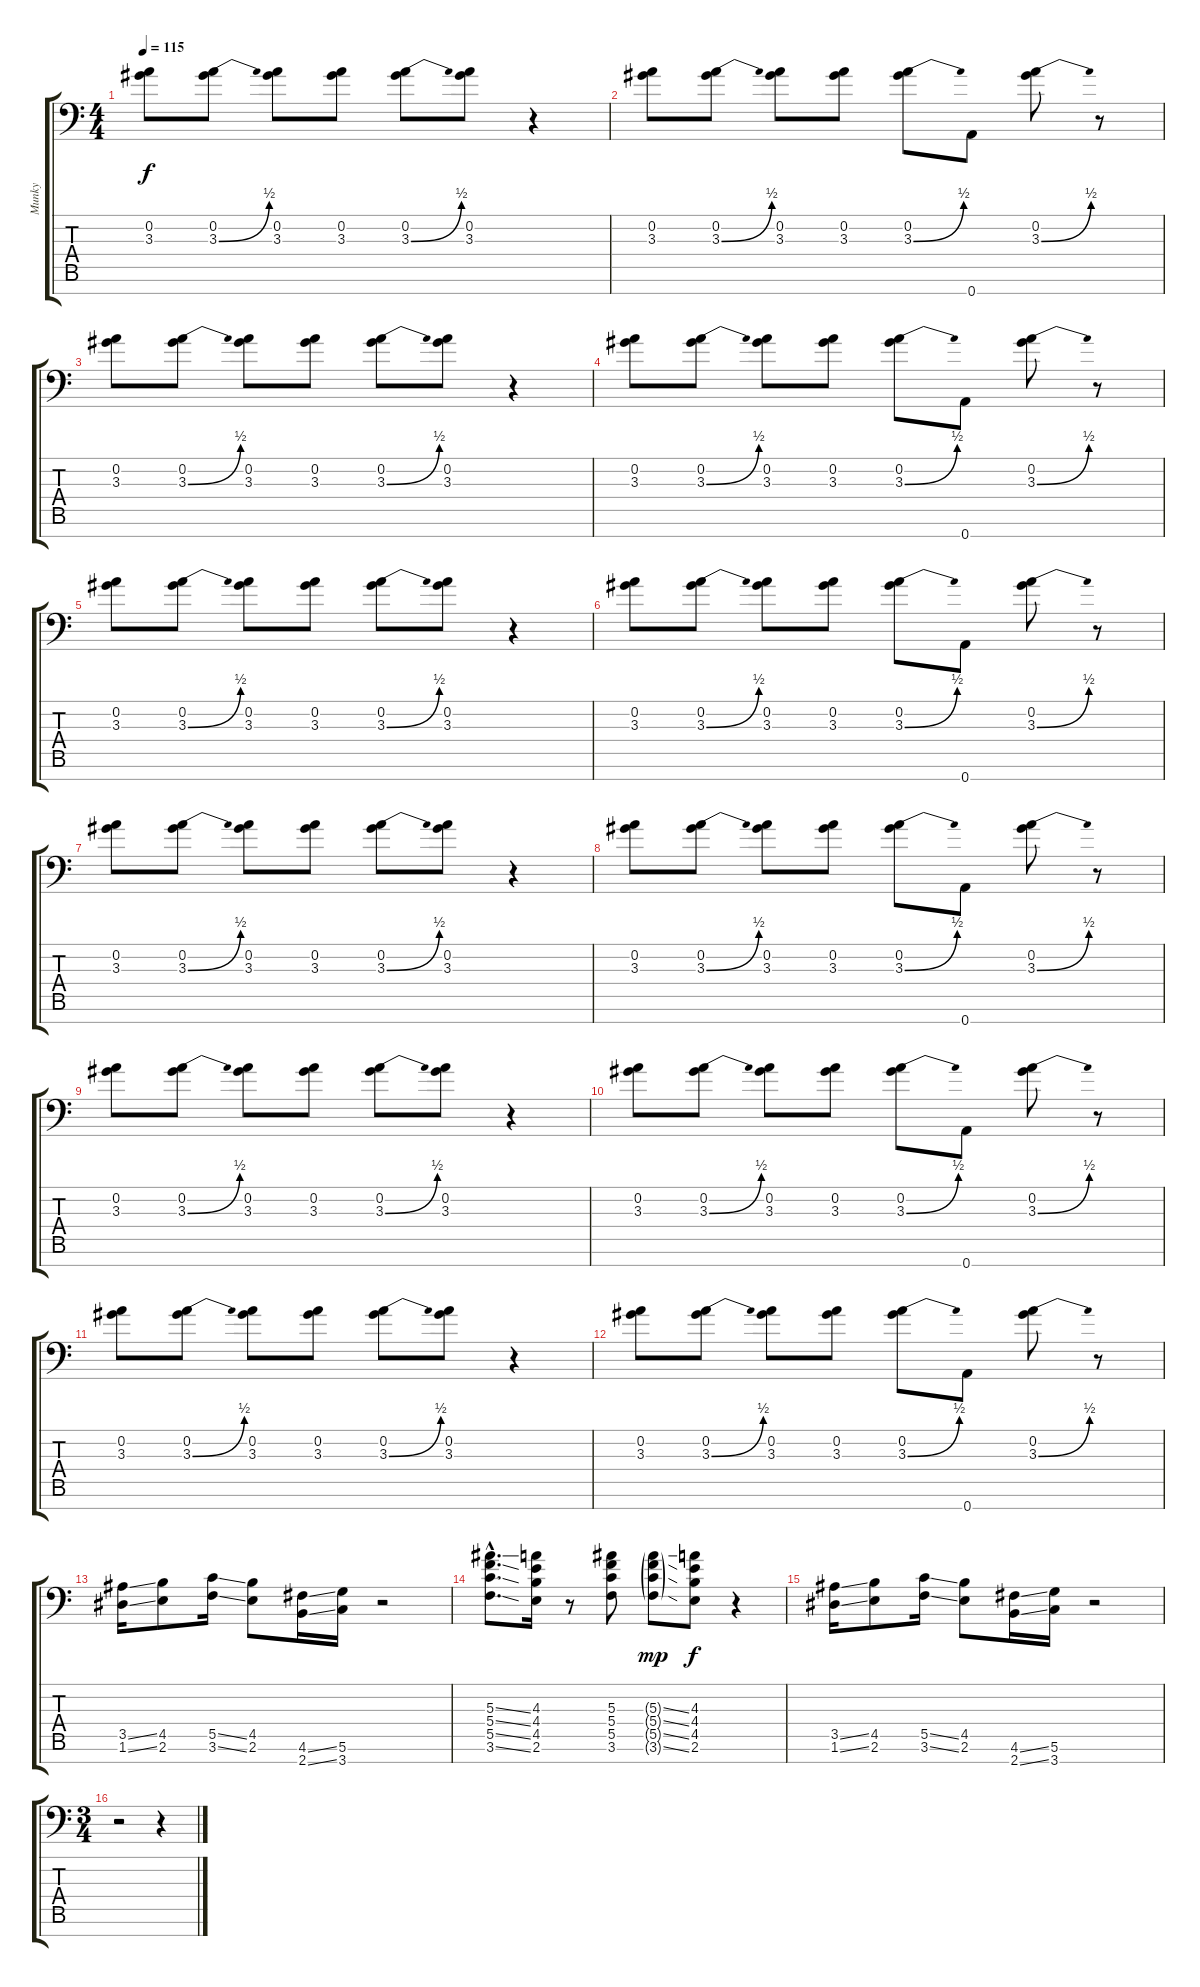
\track ("Munky" "Munky") {instrument distortionguitar}
\staff {score tabs}
\tuning (D4 A3 F3 C3 G2 D2 A1) {hide}
\ts (4 4)
\tempo 115
\clef f4
\ks c
(0.2 3.3).8{dy f instrument distortionguitar} (0.2 3.3{be (bend 0 0 60 2)}).8 (0.2 3.3).8 (0.2 3.3).8 (0.2 3.3{be (bend 0 0 60 2)}).8 (0.2 3.3).8 r.4 |
(0.2 3.3).8 (0.2 3.3{be (bend 0 0 60 2)}).8 (0.2 3.3).8 (0.2 3.3).8 (0.2 3.3{be (bend 0 0 60 2)}).8 0.7.8 (0.2 3.3{be (bend 0 0 60 2)}).8 r.8 |
(0.2 3.3).8 (0.2 3.3{be (bend 0 0 60 2)}).8 (0.2 3.3).8 (0.2 3.3).8 (0.2 3.3{be (bend 0 0 60 2)}).8 (0.2 3.3).8 r.4 |
(0.2 3.3).8 (0.2 3.3{be (bend 0 0 60 2)}).8 (0.2 3.3).8 (0.2 3.3).8 (0.2 3.3{be (bend 0 0 60 2)}).8 0.7.8 (0.2 3.3{be (bend 0 0 60 2)}).8 r.8 |
(0.2 3.3).8 (0.2 3.3{be (bend 0 0 60 2)}).8 (0.2 3.3).8 (0.2 3.3).8 (0.2 3.3{be (bend 0 0 60 2)}).8 (0.2 3.3).8 r.4 |
(0.2 3.3).8 (0.2 3.3{be (bend 0 0 60 2)}).8 (0.2 3.3).8 (0.2 3.3).8 (0.2 3.3{be (bend 0 0 60 2)}).8 0.7.8 (0.2 3.3{be (bend 0 0 60 2)}).8 r.8 |
(0.2 3.3).8 (0.2 3.3{be (bend 0 0 60 2)}).8 (0.2 3.3).8 (0.2 3.3).8 (0.2 3.3{be (bend 0 0 60 2)}).8 (0.2 3.3).8 r.4 |
(0.2 3.3).8 (0.2 3.3{be (bend 0 0 60 2)}).8 (0.2 3.3).8 (0.2 3.3).8 (0.2 3.3{be (bend 0 0 60 2)}).8 0.7.8 (0.2 3.3{be (bend 0 0 60 2)}).8 r.8 |
(0.2 3.3).8 (0.2 3.3{be (bend 0 0 60 2)}).8 (0.2 3.3).8 (0.2 3.3).8 (0.2 3.3{be (bend 0 0 60 2)}).8 (0.2 3.3).8 r.4 |
(0.2 3.3).8 (0.2 3.3{be (bend 0 0 60 2)}).8 (0.2 3.3).8 (0.2 3.3).8 (0.2 3.3{be (bend 0 0 60 2)}).8 0.7.8 (0.2 3.3{be (bend 0 0 60 2)}).8 r.8 |
(0.2 3.3).8 (0.2 3.3{be (bend 0 0 60 2)}).8 (0.2 3.3).8 (0.2 3.3).8 (0.2 3.3{be (bend 0 0 60 2)}).8 (0.2 3.3).8 r.4 |
(0.2 3.3).8 (0.2 3.3{be (bend 0 0 60 2)}).8 (0.2 3.3).8 (0.2 3.3).8 (0.2 3.3{be (bend 0 0 60 2)}).8 0.7.8 (0.2 3.3{be (bend 0 0 60 2)}).8 r.8 |
(3.5{ss} 1.6{ss}).16 (4.5 2.6).8 (5.5{ss} 3.6{ss}).16 (4.5 2.6).8 (4.6{ss} 2.7{ss}).16 (5.6 3.7).16 r.2 |
(5.3{ss hac} 5.4{ss hac} 5.5{ss hac} 3.6{ss hac}).8{d} (4.3 4.4 4.5 2.6).16 r.8 (5.3 5.4 5.5 3.6).8 (5.3{ss g} 5.4{ss g} 5.5{ss g} 3.6{ss g}).8{dy mp} (4.3 4.4 4.5 2.6).8{dy f} r.4 |
(3.5{ss} 1.6{ss}).16 (4.5 2.6).8 (5.5{ss} 3.6{ss}).16 (4.5 2.6).8 (4.6{ss} 2.7{ss}).16 (5.6 3.7).16 r.2 |
\ts (3 4)
r.2 r.4
